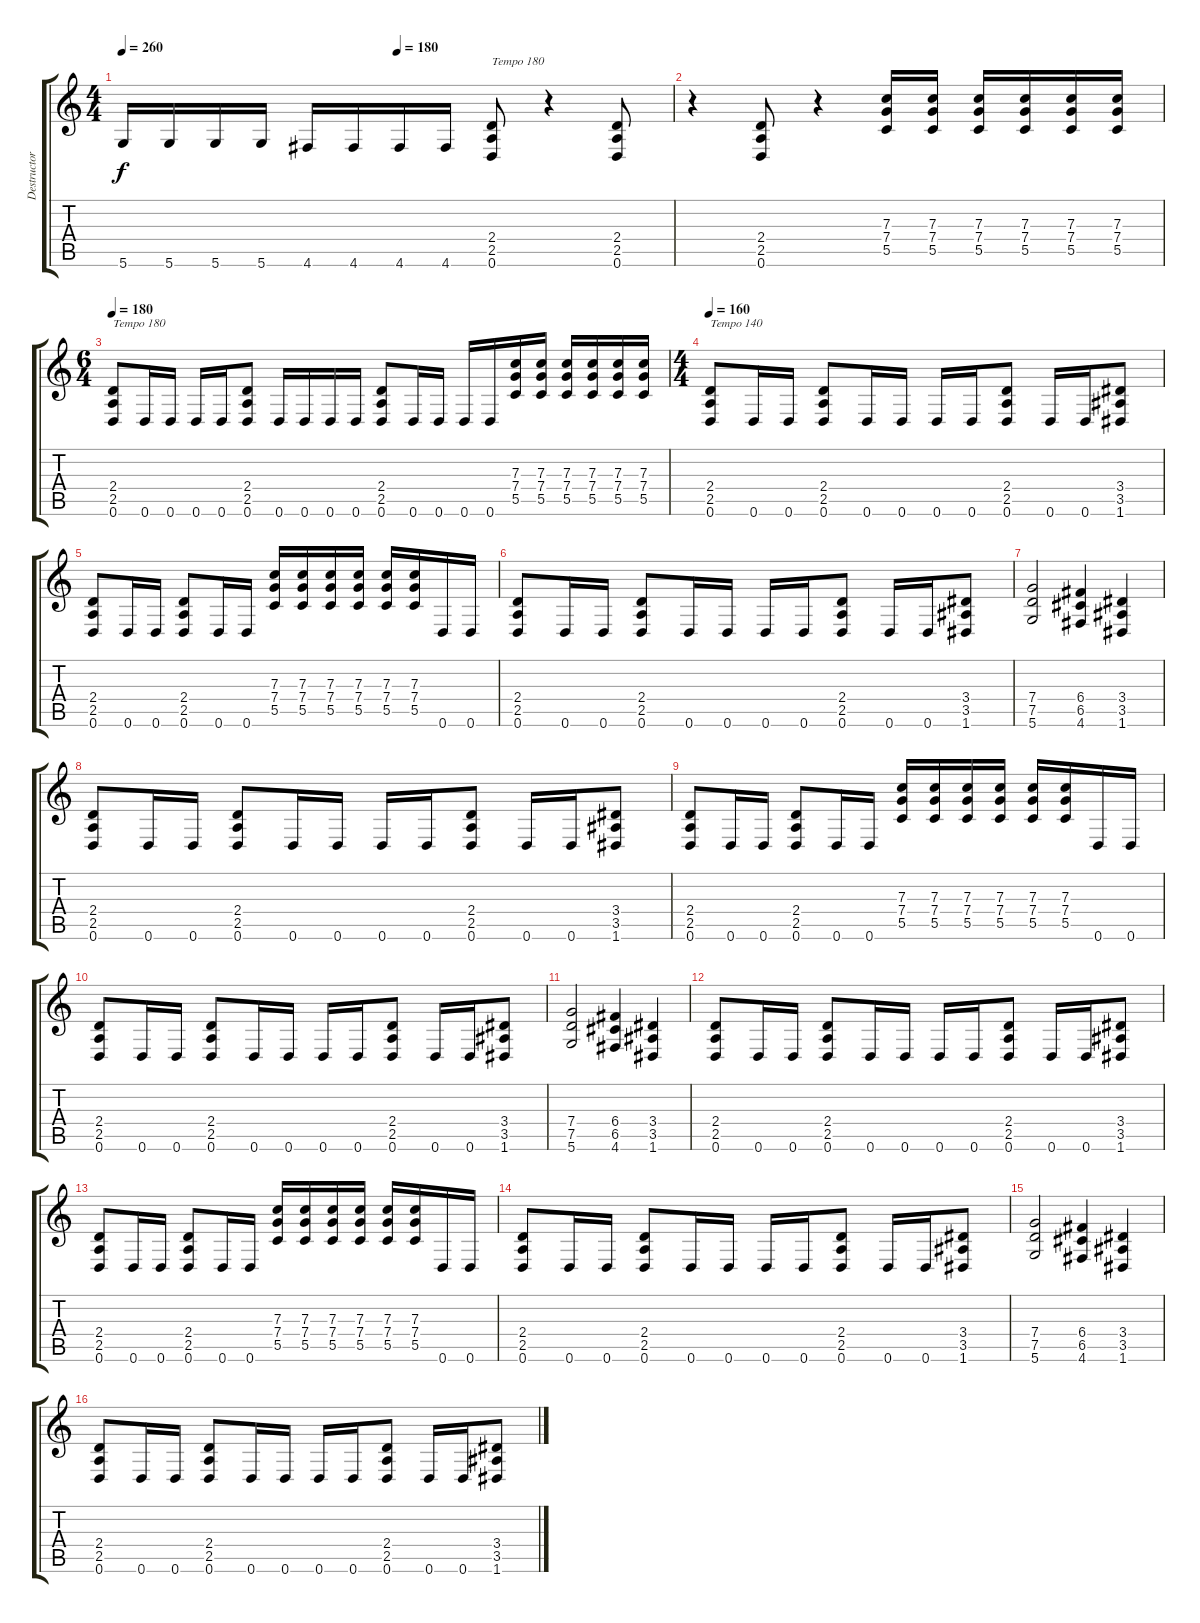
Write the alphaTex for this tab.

\track ("Destructor" "Destructor") {instrument distortionguitar}
\staff {score tabs}
\tuning (D4 A3 F3 C3 G2 D2) {hide}
\ts (4 4)
\tempo 260
\tempo (180 0.5)
\clef g2
\ks c
5.6.16{dy f} 5.6.16 5.6.16 5.6.16 4.6.16 4.6.16 4.6.16 4.6.16 (2.4 2.5 0.6).8{txt "Tempo 180"} r.4 (2.4 2.5 0.6).8 |
r.4 (2.4 2.5 0.6).8 r.4 (7.3 7.4 5.5).16 (7.3 7.4 5.5).16 (7.3 7.4 5.5).16 (7.3 7.4 5.5).16 (7.3 7.4 5.5).16 (7.3 7.4 5.5).16 |
\ts (6 4)
\tempo 180
(2.4 2.5 0.6).8{txt "Tempo 180"} 0.6.16 0.6.16 0.6.16 0.6.16 (2.4 2.5 0.6).8 0.6.16 0.6.16 0.6.16 0.6.16 (2.4 2.5 0.6).8 0.6.16 0.6.16 0.6.16 0.6.16 (7.3 7.4 5.5).16 (7.3 7.4 5.5).16 (7.3 7.4 5.5).16 (7.3 7.4 5.5).16 (7.3 7.4 5.5).16 (7.3 7.4 5.5).16 |
\ts (4 4)
\tempo 160
(2.4 2.5 0.6).8{txt "Tempo 140"} 0.6.16 0.6.16 (2.4 2.5 0.6).8 0.6.16 0.6.16 0.6.16 0.6.16 (2.4 2.5 0.6).8 0.6.16 0.6.16 (3.4 3.5 1.6).8 |
(2.4 2.5 0.6).8 0.6.16 0.6.16 (2.4 2.5 0.6).8 0.6.16 0.6.16 (7.3 7.4 5.5).16 (7.3 7.4 5.5).16 (7.3 7.4 5.5).16 (7.3 7.4 5.5).16 (7.3 7.4 5.5).16 (7.3 7.4 5.5).16 0.6.16 0.6.16 |
(2.4 2.5 0.6).8 0.6.16 0.6.16 (2.4 2.5 0.6).8 0.6.16 0.6.16 0.6.16 0.6.16 (2.4 2.5 0.6).8 0.6.16 0.6.16 (3.4 3.5 1.6).8 |
(7.4 7.5 5.6).2 (6.4 6.5 4.6).4 (3.4 3.5 1.6).4 |
(2.4 2.5 0.6).8{txt " "} 0.6.16 0.6.16 (2.4 2.5 0.6).8 0.6.16 0.6.16 0.6.16 0.6.16 (2.4 2.5 0.6).8 0.6.16 0.6.16 (3.4 3.5 1.6).8 |
(2.4 2.5 0.6).8 0.6.16 0.6.16 (2.4 2.5 0.6).8 0.6.16 0.6.16 (7.3 7.4 5.5).16 (7.3 7.4 5.5).16 (7.3 7.4 5.5).16 (7.3 7.4 5.5).16 (7.3 7.4 5.5).16 (7.3 7.4 5.5).16 0.6.16 0.6.16 |
(2.4 2.5 0.6).8 0.6.16 0.6.16 (2.4 2.5 0.6).8 0.6.16 0.6.16 0.6.16 0.6.16 (2.4 2.5 0.6).8 0.6.16 0.6.16 (3.4 3.5 1.6).8 |
(7.4 7.5 5.6).2 (6.4 6.5 4.6).4 (3.4 3.5 1.6).4 |
(2.4 2.5 0.6).8{txt " "} 0.6.16 0.6.16 (2.4 2.5 0.6).8 0.6.16 0.6.16 0.6.16 0.6.16 (2.4 2.5 0.6).8 0.6.16 0.6.16 (3.4 3.5 1.6).8 |
(2.4 2.5 0.6).8 0.6.16 0.6.16 (2.4 2.5 0.6).8 0.6.16 0.6.16 (7.3 7.4 5.5).16 (7.3 7.4 5.5).16 (7.3 7.4 5.5).16 (7.3 7.4 5.5).16 (7.3 7.4 5.5).16 (7.3 7.4 5.5).16 0.6.16 0.6.16 |
(2.4 2.5 0.6).8 0.6.16 0.6.16 (2.4 2.5 0.6).8 0.6.16 0.6.16 0.6.16 0.6.16 (2.4 2.5 0.6).8 0.6.16 0.6.16 (3.4 3.5 1.6).8 |
(7.4 7.5 5.6).2 (6.4 6.5 4.6).4 (3.4 3.5 1.6).4 |
(2.4 2.5 0.6).8{txt " "} 0.6.16 0.6.16 (2.4 2.5 0.6).8 0.6.16 0.6.16 0.6.16 0.6.16 (2.4 2.5 0.6).8 0.6.16 0.6.16 (3.4 3.5 1.6).8
